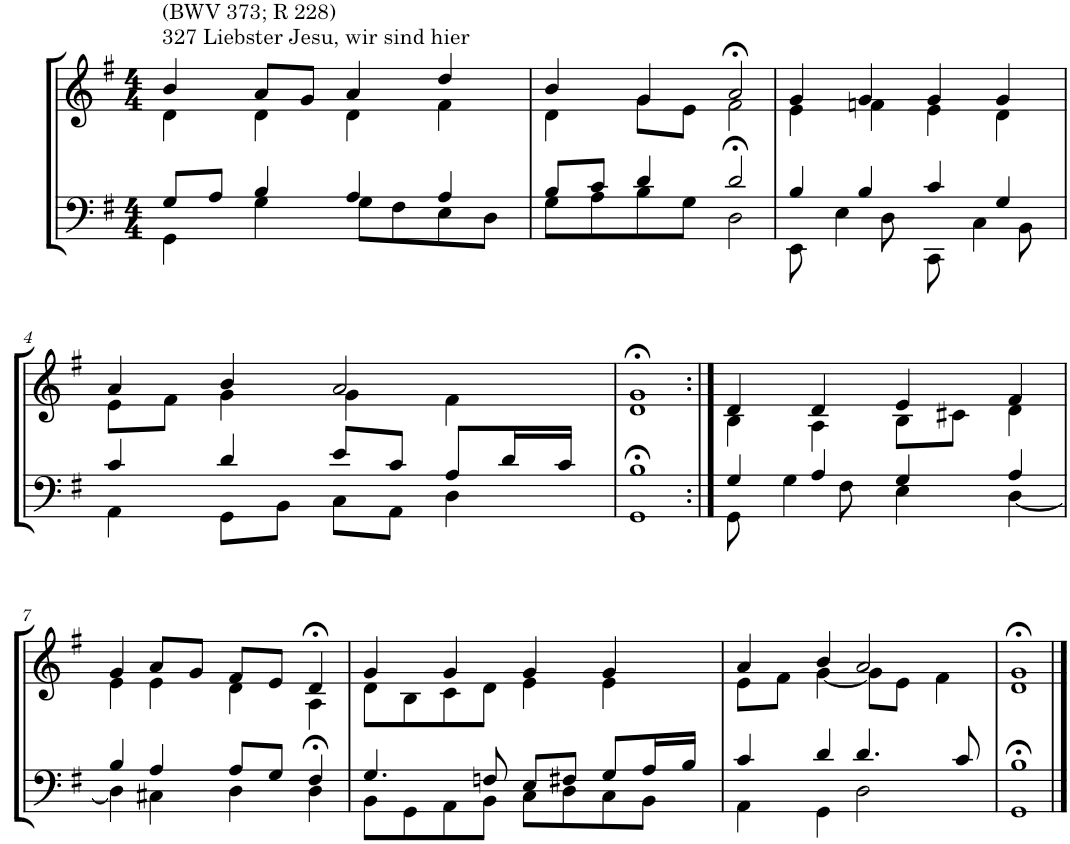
**kern	**kern
*part2	*part1
*staff2	*staff1
*I"Tenor/Baß	*I"Sopran/Alt
*clefF4	*clefG2
*k[f#]	*k[f#]
*M4/4	*M4/4
=1	=1
*^	*^
!	!	!LO:TX:a:t=327 Liebster Jesu, wir sind hier	!
!	!	!LO:TX:a:t=(BWV 373; R 228)	!
8G/L	4GG\	4b/	4d\
8A/J	.	.	.
4B/	4G\	8a/L	4d\
.	.	8g/J	.
4A/	8G\L	4a/	4d\
.	8F#\	.	.
4A/	8E\	4dd/	4f#\
.	8D\J	.	.
=2	=2	=2	=2
8B/L	8G\L	4b/	4d\
8c/J	8A\	.	.
4d/	8B\	4g/	8g\L
.	8G\J	.	8e\J
2d/	2D>\	2a>/	2f#\
=3	=3	=3	=3
4B/	8EE\	4g/	4e\
.	4E\	.	.
4B/	.	4g/	4fn\
.	8D\	.	.
4c/	8CC\	4g/	4e\
.	4C\	.	.
4G/	.	4g/	4d\
.	8BB\	.	.
!!LO:LB:g=z	!!
=4	=4	=4	=4
4c/	4AA\	4a/	8e\L
.	.	.	8f#\J
4d/	8GG\L	4b/	4g\
.	8BB\J	.	.
8e/L	8C\L	2a/	4g\
8c/J	8AA\J	.	.
8A/L	4D\	.	4f#\
16d/L	.	.	.
16c/JJ	.	.	.
=5	=5	=5	=5
1B	1GG>	1g>	1d
=6:|!	=6:|!	=6:|!	=6:|!
4G/	8GG\	4d/	4B\
.	4G\	.	.
4A/	.	4d/	4A\
.	8F#\	.	.
4G/	4E\	4e/	8B\L
.	.	.	8c#X\J
4A/	[4D\	4f#/	4d\
!!LO:LB:g=z	!!
=7	=7	=7	=7
4B/	4D\]	4g/	4e\
4A/	4C#X\	8a/L	4e\
.	.	8g/J	.
8A/L	4D\	8f#/L	4d\
8G/J	.	8e/J	.
4F#/	4D>\	4d>/	4A\
=8	=8	=8	=8
4.G/	8BB\L	4g/	8d\L
.	8GG\	.	8B\
.	8AA\	4g/	8c\
8Fn/	8BB\J	.	8d\J
8E/L	8C\L	4g/	4e\
8F#X/J	8D\	.	.
8G/L	8C\	4g/	4e\
16A/L	8BB\J	.	.
16B/JJ	.	.	.
=9	=9	=9	=9
4c/	4AA\	4a/	8e\L
.	.	.	8f#\J
4d/	4GG\	4b/	[4g\
4.d/	2D\	2a/	8g\L]
.	.	.	8e\J
.	.	.	4f#\
8c/	.	.	.
=10	=10	=10	=10
1B	1GG>	1g>	1d
*v	*v	*	*
*	*v	*v
==	==
*-	*-
